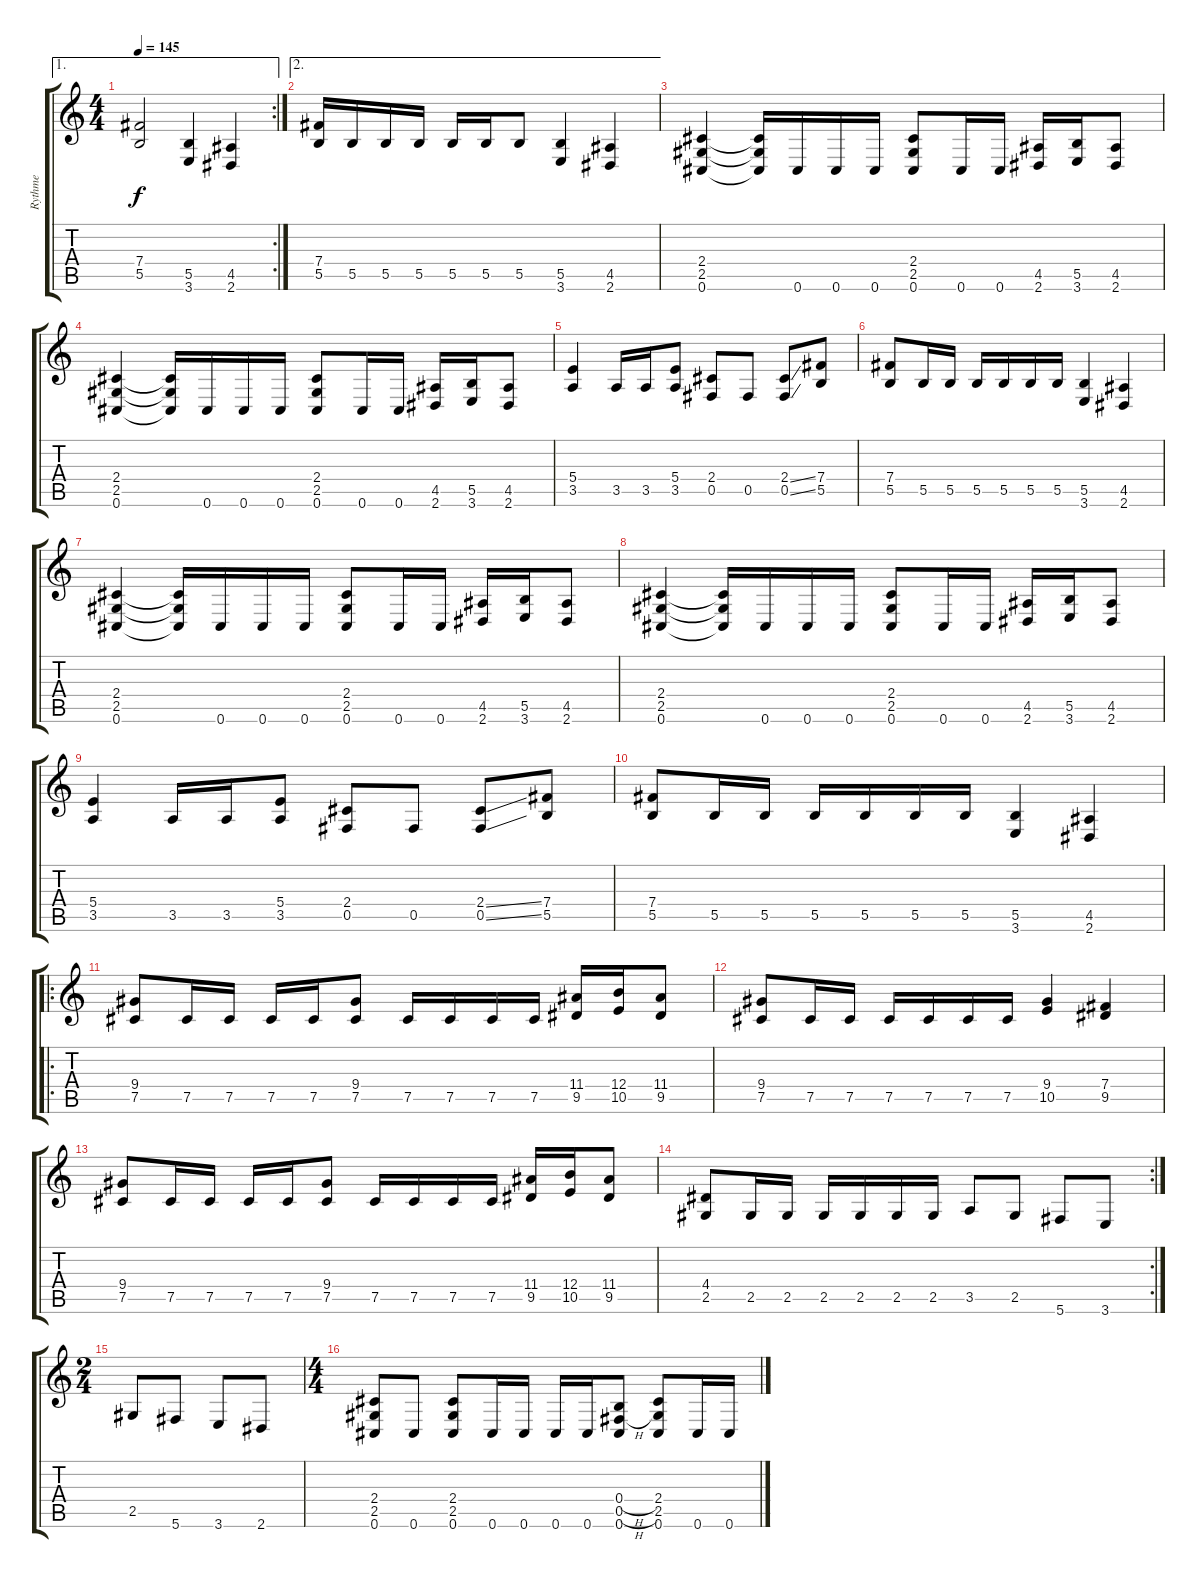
\track ("Rythme" "Rythme") {instrument distortionguitar}
\staff {score tabs}
\tuning (Db4 Ab3 E3 B2 Gb2 Db2) {hide}
\ae 1
\rc 2
\ts (4 4)
\tempo 145
\clef g2
\ks c
(7.4 5.5).2{dy f} (5.5 3.6).4 (4.5 2.6).4 |
\ae 2
(7.4 5.5).16 5.5.16 5.5.16 5.5.16 5.5.16 5.5.16 5.5.8 (5.5 3.6).4 (4.5 2.6).4 |
(2.4 2.5 0.6).4 (2.4{t} 2.5{t} 0.6{t}).16 0.6.16 0.6.16 0.6.16 (2.4 2.5 0.6).8 0.6.16 0.6.16 (4.5 2.6).16 (5.5 3.6).16 (4.5 2.6).8 |
(2.4 2.5 0.6).4 (2.4{t} 2.5{t} 0.6{t}).16 0.6.16 0.6.16 0.6.16 (2.4 2.5 0.6).8 0.6.16 0.6.16 (4.5 2.6).16 (5.5 3.6).16 (4.5 2.6).8 |
(5.4 3.5).4 3.5.16 3.5.16 (5.4 3.5).8 (2.4 0.5).8 0.5.8 (2.4{ss} 0.5{ss}).8 (7.4 5.5).8 |
(7.4 5.5).8 5.5.16 5.5.16 5.5.16 5.5.16 5.5.16 5.5.16 (5.5 3.6).4 (4.5 2.6).4 |
(2.4 2.5 0.6).4 (2.4{t} 2.5{t} 0.6{t}).16 0.6.16 0.6.16 0.6.16 (2.4 2.5 0.6).8 0.6.16 0.6.16 (4.5 2.6).16 (5.5 3.6).16 (4.5 2.6).8 |
(2.4 2.5 0.6).4 (2.4{t} 2.5{t} 0.6{t}).16 0.6.16 0.6.16 0.6.16 (2.4 2.5 0.6).8 0.6.16 0.6.16 (4.5 2.6).16 (5.5 3.6).16 (4.5 2.6).8 |
(5.4 3.5).4 3.5.16 3.5.16 (5.4 3.5).8 (2.4 0.5).8 0.5.8 (2.4{ss} 0.5{ss}).8 (7.4 5.5).8 |
(7.4 5.5).8 5.5.16 5.5.16 5.5.16 5.5.16 5.5.16 5.5.16 (5.5 3.6).4 (4.5 2.6).4 |
\ro
(9.4 7.5).8 7.5.16 7.5.16 7.5.16 7.5.16 (9.4 7.5).8 7.5.16 7.5.16 7.5.16 7.5.16 (11.4 9.5).16 (12.4 10.5).16 (11.4 9.5).8 |
(9.4 7.5).8 7.5.16 7.5.16 7.5.16 7.5.16 7.5.16 7.5.16 (9.4 10.5).4 (7.4 9.5).4 |
(9.4 7.5).8 7.5.16 7.5.16 7.5.16 7.5.16 (9.4 7.5).8 7.5.16 7.5.16 7.5.16 7.5.16 (11.4 9.5).16 (12.4 10.5).16 (11.4 9.5).8 |
\rc 2
(4.4 2.5).8 2.5.16 2.5.16 2.5.16 2.5.16 2.5.16 2.5.16 3.5.8 2.5.8 5.6.8 3.6.8 |
\ts (2 4)
2.5.8 5.6.8 3.6.8 2.6.8 |
\ts (4 4)
(2.4 2.5 0.6).8 0.6.8 (2.4 2.5 0.6).8 0.6.16 0.6.16 0.6.16 0.6.16 (0.4{h} 0.5{h} 0.6).8 (2.4 2.5 0.6).8 0.6.16 0.6.16
